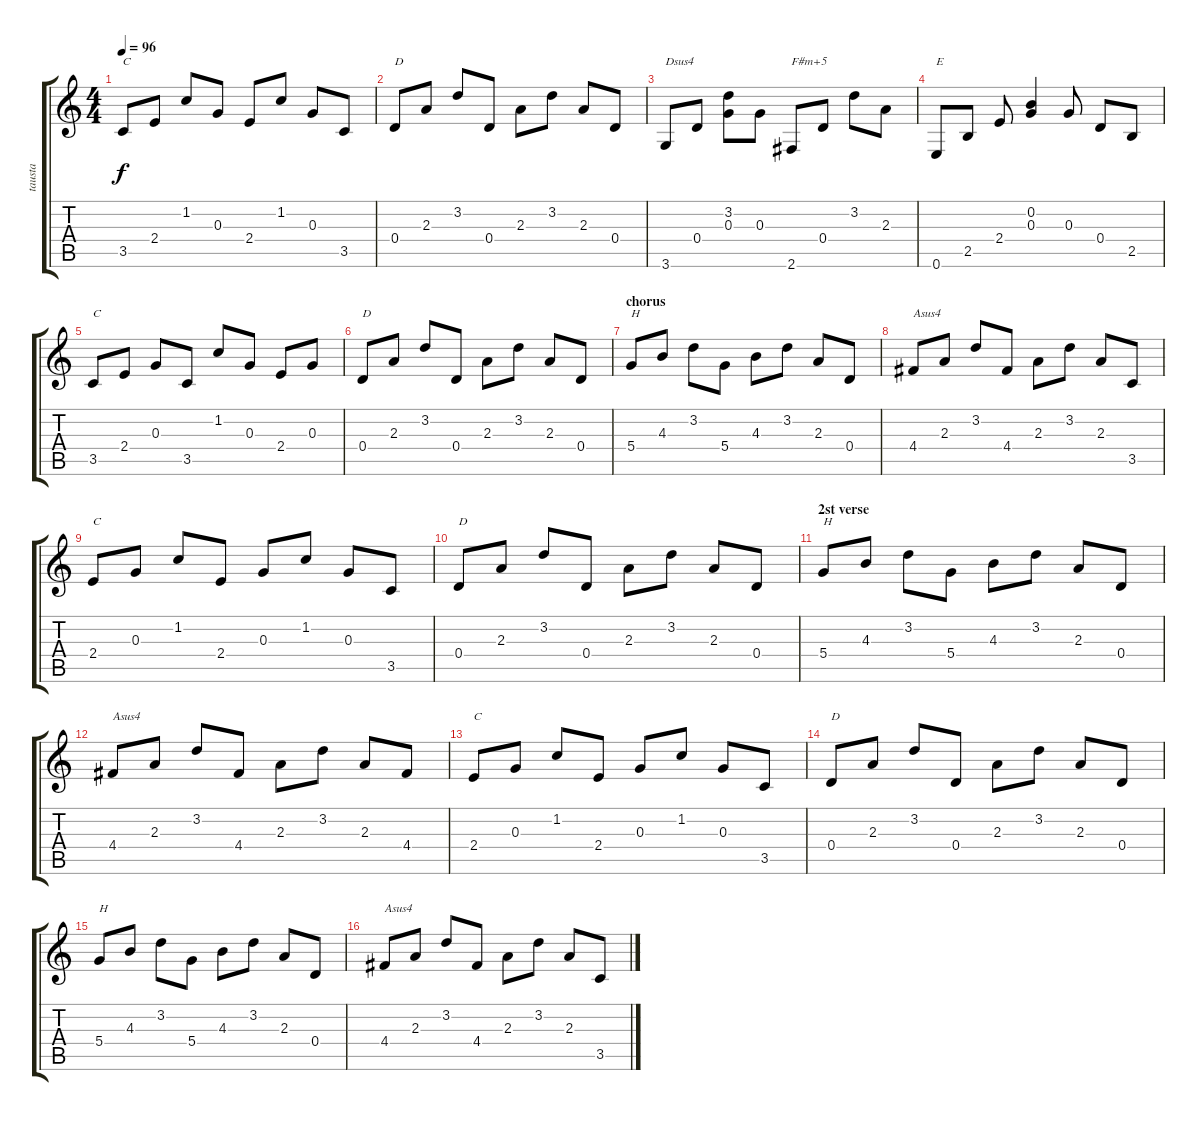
\track ("tausta" "tausta") {instrument acousticguitarsteel}
\staff {score tabs}
\tuning (E4 B3 G3 D3 A2 E2) {hide}
\ts (4 4)
\tempo 96
\clef g2
\ks c
3.5.8{txt "C" dy f} 2.4.8 1.2.8 0.3.8 2.4.8 1.2.8 0.3.8 3.5.8 |
0.4.8{txt "D"} 2.3.8 3.2.8 0.4.8 2.3.8 3.2.8 2.3.8 0.4.8 |
3.6.8{txt "Dsus4"} 0.4.8 (3.2 0.3).8 0.3.8 2.6.8{txt "F#m+5"} 0.4.8 3.2.8 2.3.8 |
0.6.8{txt "E"} 2.5.8 2.4.8 (0.2 0.3).4 0.3.8 0.4.8 2.5.8 |
3.5.8{txt "C"} 2.4.8 0.3.8 3.5.8 1.2.8 0.3.8 2.4.8 0.3.8 |
0.4.8{txt "D"} 2.3.8 3.2.8 0.4.8 2.3.8 3.2.8 2.3.8 0.4.8 |
\section ("" "chorus")
5.4.8{txt "H"} 4.3.8 3.2.8 5.4.8 4.3.8 3.2.8 2.3.8 0.4.8 |
4.4.8{txt "Asus4"} 2.3.8 3.2.8 4.4.8 2.3.8 3.2.8 2.3.8 3.5.8 |
2.4.8{txt "C"} 0.3.8 1.2.8 2.4.8 0.3.8 1.2.8 0.3.8 3.5.8 |
0.4.8{txt "D"} 2.3.8 3.2.8 0.4.8 2.3.8 3.2.8 2.3.8 0.4.8 |
\section ("" "2st verse")
5.4.8{txt "H"} 4.3.8 3.2.8 5.4.8 4.3.8 3.2.8 2.3.8 0.4.8 |
4.4.8{txt "Asus4"} 2.3.8 3.2.8 4.4.8 2.3.8 3.2.8 2.3.8 4.4.8 |
2.4.8{txt "C"} 0.3.8 1.2.8 2.4.8 0.3.8 1.2.8 0.3.8 3.5.8 |
0.4.8{txt "D"} 2.3.8 3.2.8 0.4.8 2.3.8 3.2.8 2.3.8 0.4.8 |
5.4.8{txt "H"} 4.3.8 3.2.8 5.4.8 4.3.8 3.2.8 2.3.8 0.4.8 |
4.4.8{txt "Asus4"} 2.3.8 3.2.8 4.4.8 2.3.8 3.2.8 2.3.8 3.5.8
